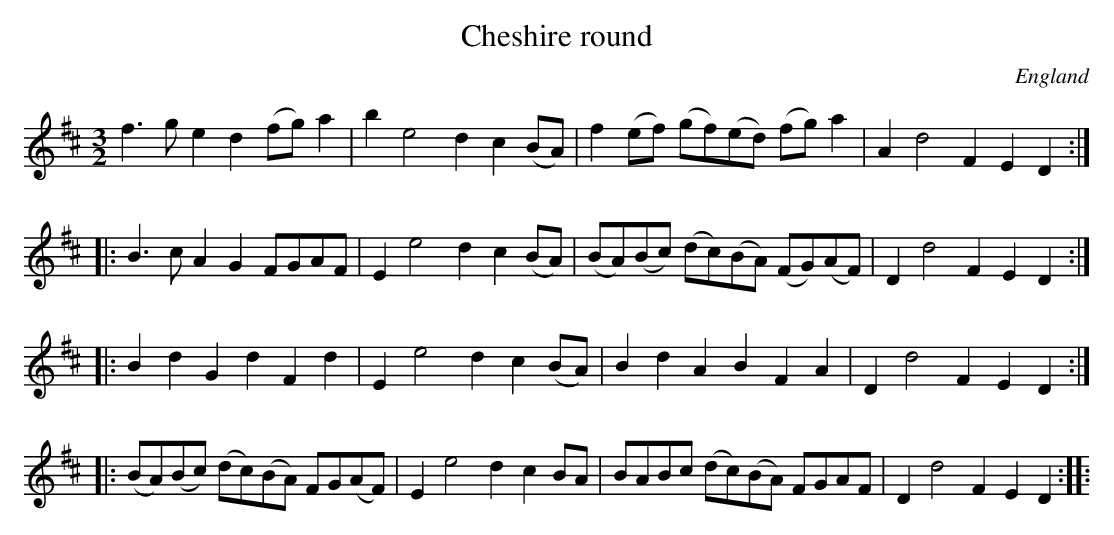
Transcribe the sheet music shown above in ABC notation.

X:1
T:Cheshire round
L:1/8
M:3/2
O:England
K:D
f3g     e2d2    (fg)a2 | b2e4 d2 c2(BA) |\
f2(ef) (gf)(ed) (fg)a2 | A2d4 F2 E2D2 ::
B3c       A2G2     FGAF    | E2e4 d2 c2(BA) |\
(BA)(Bc) (dc)(BA) (FG)(AF) | D2d4 F2 E2D2 ::
B2d2 G2d2 F2d2 | E2e4 d2 c2(BA) | \
B2d2 A2B2 F2A2 | D2d4 F2 E2D2  ::
(BA)(Bc) (dc)(BA) FG(AF) | E2e4 d2 c2BA |\
BABc     (dc)(BA) FGAF   | D2d4 F2 E2D2 ::
